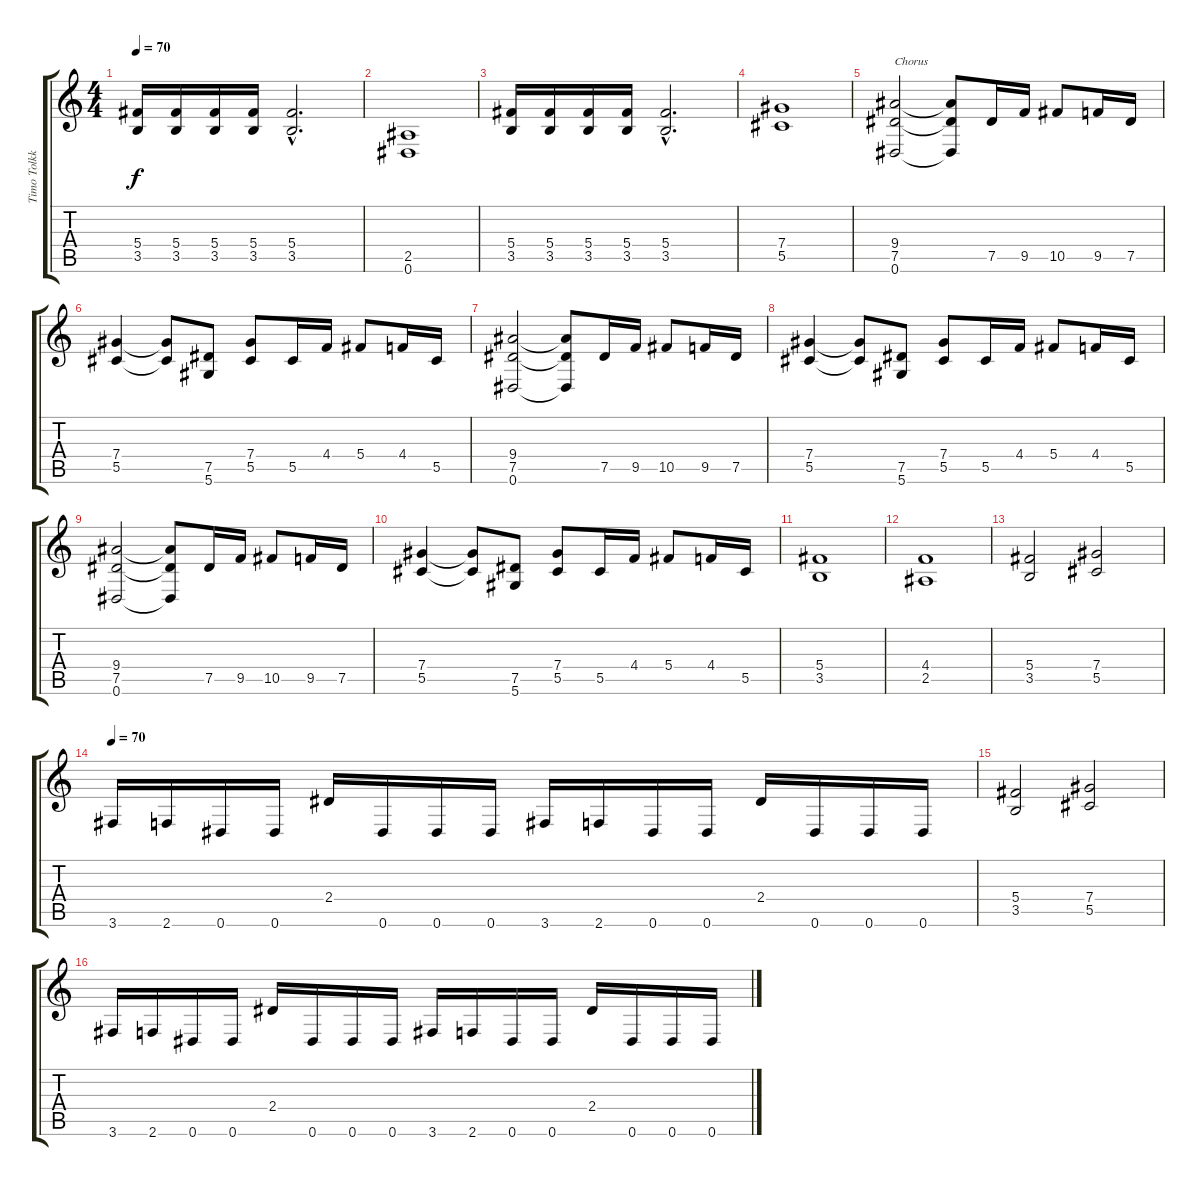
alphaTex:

\track ("Timo Tolkki (Guitar)" "Timo Tolkk") {instrument distortionguitar}
\staff {score tabs}
\tuning (Eb4 Bb3 Gb3 Db3 Ab2 Eb2) {hide}
\ts (4 4)
\tempo 70
\clef g2
\ks c
(5.4 3.5).16{dy f instrument distortionguitar} (5.4 3.5).16 (5.4 3.5).16 (5.4 3.5).16 (5.4{hac} 3.5{hac}).2{d} |
(2.5 0.6).1 |
(5.4 3.5).16 (5.4 3.5).16 (5.4 3.5).16 (5.4 3.5).16 (5.4{hac} 3.5{hac}).2{d} |
(7.4 5.5).1 |
(9.4 7.5 0.6).2{txt "Chorus"} (9.4{t} 7.5{t} 0.6{t}).8 7.5.16 9.5.16 10.5.8 9.5.16 7.5.16 |
(7.4 5.5).4 (7.4{t} 5.5{t}).8 (7.5 5.6).8 (7.4 5.5).8 5.5.16 4.4.16 5.4.8 4.4.16 5.5.16 |
(9.4 7.5 0.6).2 (9.4{t} 7.5{t} 0.6{t}).8 7.5.16 9.5.16 10.5.8 9.5.16 7.5.16 |
(7.4 5.5).4 (7.4{t} 5.5{t}).8 (7.5 5.6).8 (7.4 5.5).8 5.5.16 4.4.16 5.4.8 4.4.16 5.5.16 |
(9.4 7.5 0.6).2 (9.4{t} 7.5{t} 0.6{t}).8 7.5.16 9.5.16 10.5.8 9.5.16 7.5.16 |
(7.4 5.5).4 (7.4{t} 5.5{t}).8 (7.5 5.6).8 (7.4 5.5).8 5.5.16 4.4.16 5.4.8 4.4.16 5.5.16 |
(5.4 3.5).1 |
(4.4 2.5).1 |
(5.4 3.5).2 (7.4 5.5).2 |
\tempo 70
3.6.16 2.6.16 0.6.16 0.6.16 2.4.16 0.6.16 0.6.16 0.6.16 3.6.16 2.6.16 0.6.16 0.6.16 2.4.16 0.6.16 0.6.16 0.6.16 |
(5.4 3.5).2 (7.4 5.5).2 |
3.6.16 2.6.16 0.6.16 0.6.16 2.4.16 0.6.16 0.6.16 0.6.16 3.6.16 2.6.16 0.6.16 0.6.16 2.4.16 0.6.16 0.6.16 0.6.16
